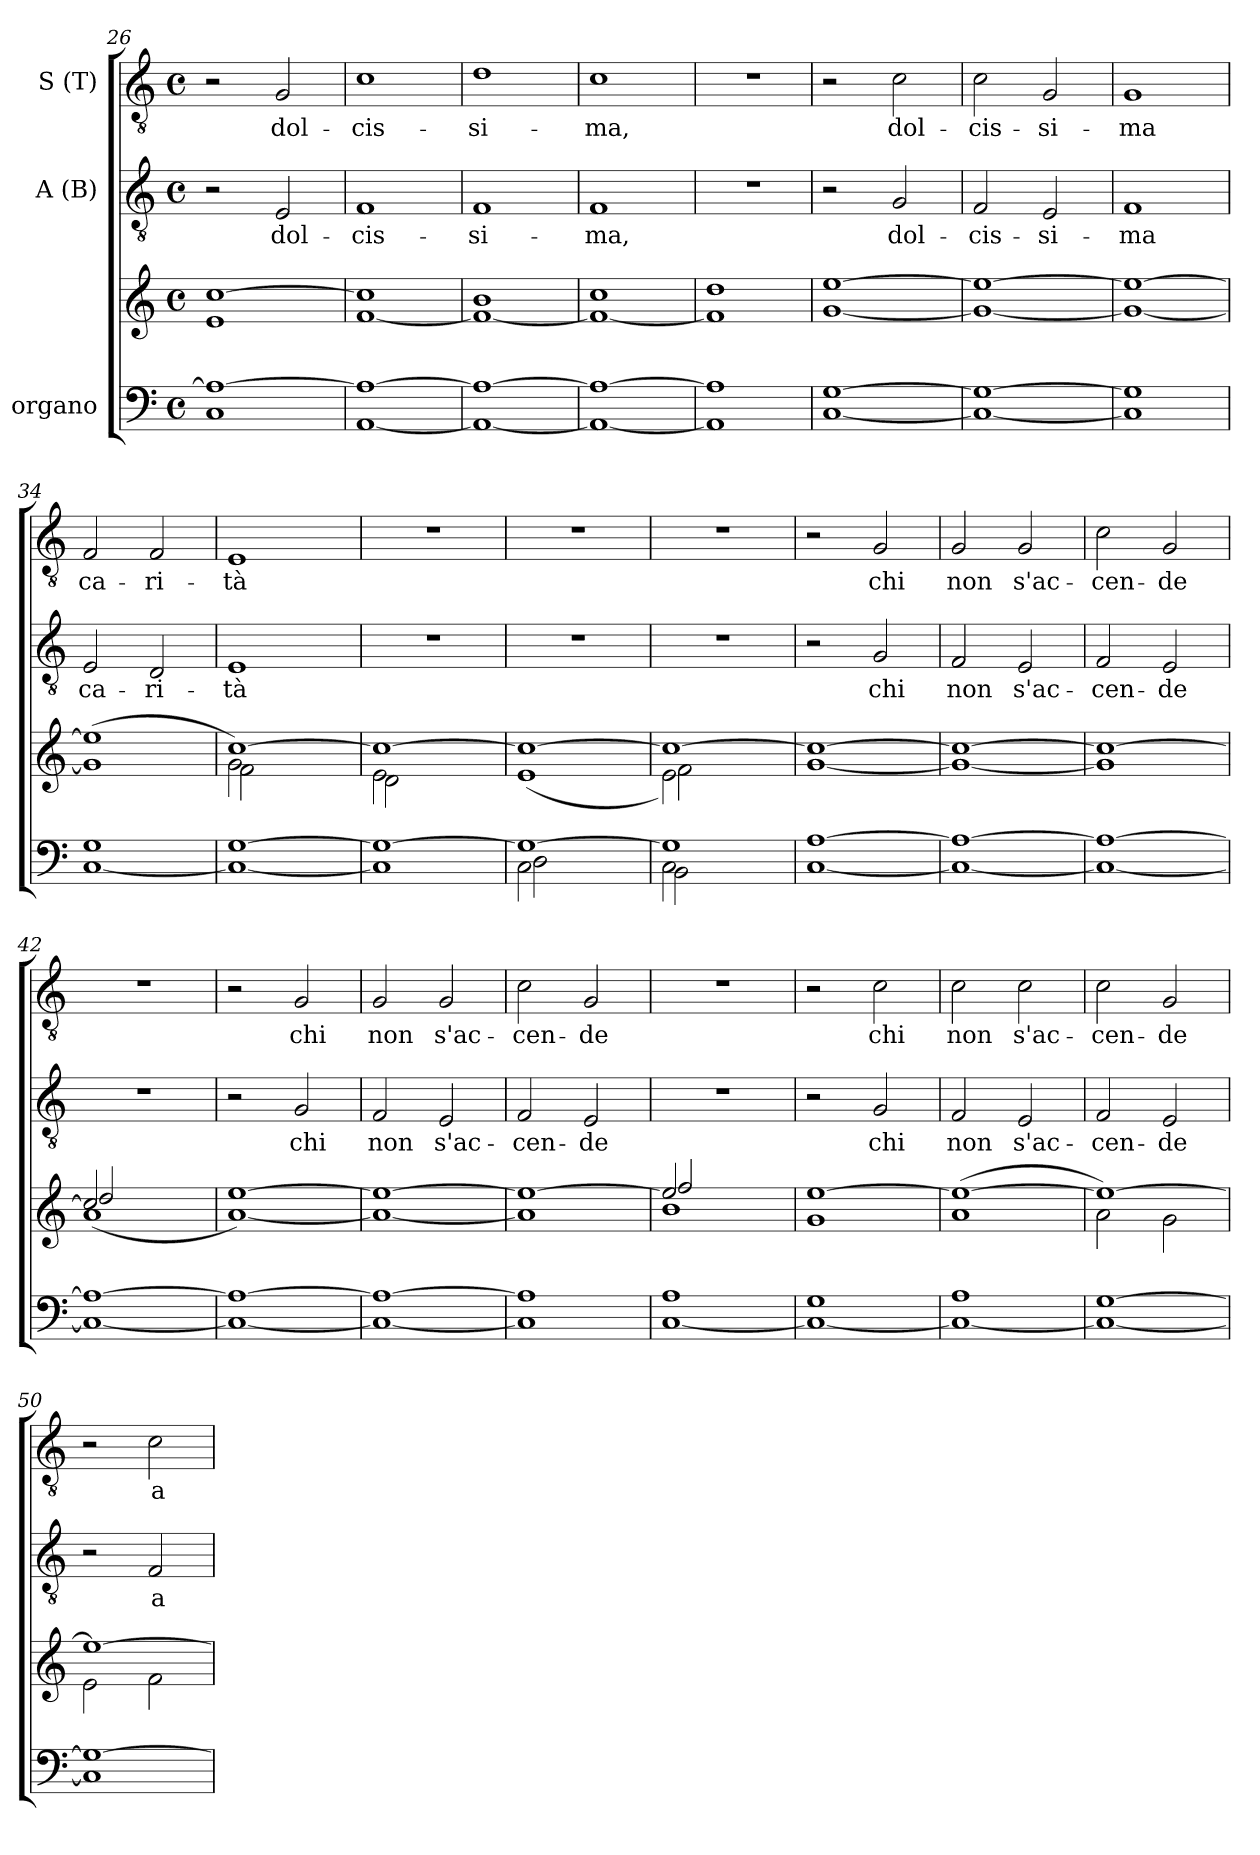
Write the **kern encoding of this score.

**kern	**kern	**kern	**text	**kern	**text
*part3	*part3	*part2	*part2	*part1	*part1
*staff4	*staff3	*staff2	*staff2	*staff1	*staff1
*I"organo	*	*I"A (B)	*	*I"S (T)	*
*clefF4	*clefG2	*clefGv2	*	*clefGv2	*
*k[]	*k[]	*k[]	*	*k[]	*
*C:	*C:	*C:	*	*C:	*
*M4/4	*M4/4	*M4/4	*	*M4/4	*
*met(c)	*met(c)	*met(c)	*	*met(c)	*
=26	=26	=26	=26	=26	=26
1C 1A_	1e [>1cc	2r	.	2r	.
!	!	!	!LO:LY:b	!	!LO:LY:b
.	.	2E/	dol-	2G/	dol-
=27	=27	=27	=27	=27	=27
!	!	!	!LO:LY:b	!	!LO:LY:b
[<1AA 1A_	[<1f 1cc]	1F	-cis-	1c	-cis-
=28	=28	=28	=28	=28	=28
!	!	!	!LO:LY:b	!	!LO:LY:b
1AA_ 1A_	1f_ 1b	1F	-si-	1d	-si-
=29	=29	=29	=29	=29	=29
!	!	!	!LO:LY:b	!	!LO:LY:b
1AA_ 1A_	1f_ 1cc	1F	-ma,	1c	-ma,
=30	=30	=30	=30	=30	=30
1AA] 1A]	1f] 1dd	1r	.	1r	.
=31	=31	=31	=31	=31	=31
[<1C [>1G	[<1g [>1ee	2r	.	2r	.
!	!	!	!LO:LY:b	!	!LO:LY:b
.	.	2G/	dol-	2c\	dol-
=32	=32	=32	=32	=32	=32
!	!	!	!LO:LY:b	!	!LO:LY:b
1C_ 1G_	1g_ 1ee_	2F/	-cis-	2c\	-cis-
!	!	!	!LO:LY:b	!	!LO:LY:b
.	.	2E/	-si-	2G/	-si-
=33	=33	=33	=33	=33	=33
!	!	!	!LO:LY:b	!	!LO:LY:b
1C] 1G]	1g_ 1ee_	1F	-ma	1G	-ma
!!LO:LB:g=z
=34	=34	=34	=34	=34	=34
!	!	!	!LO:LY:b	!	!LO:LY:b
[<1C 1G	(<1g] 1ee]	2E/	ca-	2F/	ca-
!	!	!	!LO:LY:b	!	!LO:LY:b
.	.	2D/	-ri-	2F/	-ri-
=35	=35	=35	=35	=35	=35
*	*^	*	*	*	*
*	*	*^	*	*	*	*
!	!	!	!	!	!LO:LY:b	!	!LO:LY:b
1C_ [>1G	[>1cc	2g\)	2f\	1E	-tà	1E	-tà
.	.	2ryy	2ryy	.	.	.	.
=36	=36	=36	=36	=36	=36	=36	=36
1C] 1G_	1cc_	2e\	2d\	1r	.	1r	.
.	.	2ryy	2ryy	.	.	.	.
*	*v	*v	*v	*	*	*	*
=37	=37	=37	=37	=37	=37
*^	*	*	*	*	*
*	*^	*	*	*	*	*
1G_	2C\	2D\	(<1e 1cc_	1r	.	1r	.
.	2ryy	2ryy	.	.	.	.	.
=38	=38	=38	=38	=38	=38	=38	=38
*	*	*	*^	*	*	*	*
*	*	*	*	*^	*	*	*	*
1G]	2C\	2BB\	1cc_	2e\)	2f\	1r	.	1r	.
.	2ryy	2ryy	.	2ryy	2ryy	.	.	.	.
*v	*v	*v	*	*	*	*	*	*	*
*	*v	*v	*v	*	*	*	*
=39	=39	=39	=39	=39	=39
[<1C [>1A	[<1g 1cc_	2r	.	2r	.
!	!	!	!LO:LY:b	!	!LO:LY:b
.	.	2G/	chi	2G/	chi
=40	=40	=40	=40	=40	=40
!	!	!	!LO:LY:b	!	!LO:LY:b
1C_ 1A_	1g_ 1cc_	2F/	non	2G/	non
!	!	!	!LO:LY:b	!	!LO:LY:b
.	.	2E/	s'ac-	2G/	s'ac-
=41	=41	=41	=41	=41	=41
!	!	!	!LO:LY:b	!	!LO:LY:b
1C_ 1A_	1g] 1cc_	2F/	-cen-	2c\	-cen-
!	!	!	!LO:LY:b	!	!LO:LY:b
.	.	2E/	-de	2G/	-de
=42	=42	=42	=42	=42	=42
*	*^	*	*	*	*
*	*	*^	*	*	*	*
1C_ 1A_	2cc/]	(<1a	2dd/	1r	.	1r	.
.	2ryy	.	2ryy	.	.	.	.
*	*v	*v	*v	*	*	*	*
=43	=43	=43	=43	=43	=43
1C_ 1A_	[<1a [>1ee)	2r	.	2r	.
!	!	!	!LO:LY:b	!	!LO:LY:b
.	.	2G/	chi	2G/	chi
=44	=44	=44	=44	=44	=44
!	!	!	!LO:LY:b	!	!LO:LY:b
1C_ 1A_	1a_ 1ee_	2F/	non	2G/	non
!	!	!	!LO:LY:b	!	!LO:LY:b
.	.	2E/	s'ac-	2G/	s'ac-
=45	=45	=45	=45	=45	=45
!	!	!	!LO:LY:b	!	!LO:LY:b
1C] 1A]	1a] 1ee_	2F/	-cen-	2c\	-cen-
!	!	!	!LO:LY:b	!	!LO:LY:b
.	.	2E/	-de	2G/	-de
!!LO:LB:g=z
=46	=46	=46	=46	=46	=46
*	*^	*	*	*	*
*	*	*^	*	*	*	*
[<1C 1A	2ee/]	1b	2ff/	1r	.	1r	.
.	2ryy	.	2ryy	.	.	.	.
*	*v	*v	*v	*	*	*	*
=47	=47	=47	=47	=47	=47
1C_ 1G	1g [>1ee	2r	.	2r	.
!	!	!	!LO:LY:b	!	!LO:LY:b
.	.	2G/	chi	2c\	chi
=48	=48	=48	=48	=48	=48
!	!	!	!LO:LY:b	!	!LO:LY:b
1C_ 1A	(<1a 1ee_	2F/	non	2c\	non
!	!	!	!LO:LY:b	!	!LO:LY:b
.	.	2E/	s'ac-	2c\	s'ac-
=49	=49	=49	=49	=49	=49
*	*^	*	*	*	*
!	!	!	!	!LO:LY:b	!	!LO:LY:b
1C_ [>1G	1ee_	2a\)	2F/	-cen-	2c\	-cen-
!	!	!	!	!LO:LY:b	!	!LO:LY:b
.	.	2g\	2E/	-de	2G/	-de
=50	=50	=50	=50	=50	=50	=50
1C] 1G_	1ee_	2e\	2r	.	2r	.
!	!	!	!	!LO:LY:b	!	!LO:LY:b
.	.	2f\	2F/	a	2c\	a
*	*v	*v	*	*	*	*
=	=	=	=	=	=
*-	*-	*-	*-	*-	*-
